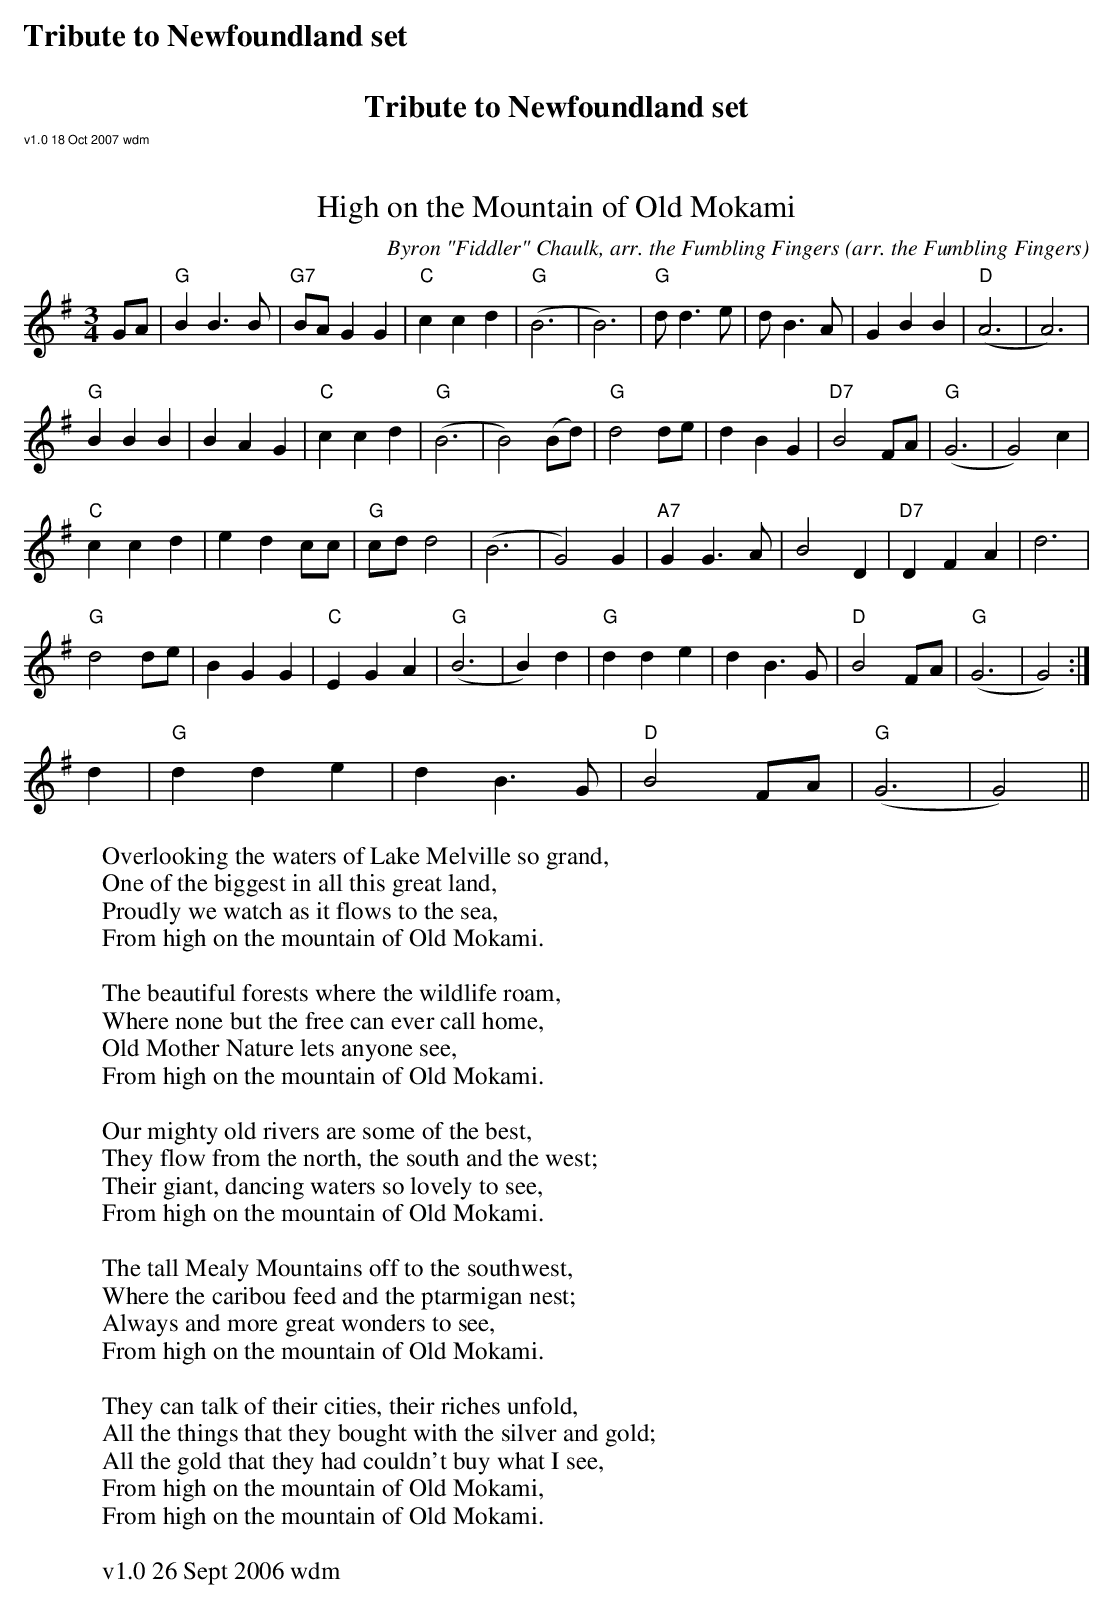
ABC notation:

X:1
T: High on the Mountain of Old Mokami
C: Byron "Fiddler" Chaulk, arr. the Fumbling Fingers
O: arr. the Fumbling Fingers
M: 3/4
L: 1/4
K: Gmaj
G/A/|\
"G"BB>B   |"G7"B/A/ GG|"C"ccd    |("G"B3|B3)       |"G"d/d>e  |d/B>A|GBB        |("D"A3|A3)  |
"G"BBB    |BAG        |"C"ccd    |("G"B3|B2) (B/d/)|"G"d2 d/e/|dBG  |"D7"B2 F/A/|("G"G3|G2) c|
"C"ccd    |ed c/c/    |"G"c/d/ d2|(B3   |G2) G     |"A7"GG>A  |B2D  |"D7"DFA    |d3    |
"G"d2 d/e/|BGG        |"C"EGA    |("G"B3|B)d       |"G"dde    |dB>G |"D"B2F/A/  |("G"G3|G2) :|
d|\
"G"dde    |dB>G       |"D"B2F/A/ |("G"G3|G2)||
W:Overlooking the waters of Lake Melville so grand,
W:One of the biggest in all this great land,
W:Proudly we watch as it flows to the sea,
W:From high on the mountain of Old Mokami.
W:
W:The beautiful forests where the wildlife roam,
W:Where none but the free can ever call home,
W:Old Mother Nature lets anyone see,
W:From high on the mountain of Old Mokami.
W:
W:Our mighty old rivers are some of the best,
W:They flow from the north, the south and the west;
W:Their giant, dancing waters so lovely to see,
W:From high on the mountain of Old Mokami.
W:
W:The tall Mealy Mountains off to the southwest,
W:Where the caribou feed and the ptarmigan nest;
W:Always and more great wonders to see,
W:From high on the mountain of Old Mokami.
W:
W:They can talk of their cities, their riches unfold,
W:All the things that they bought with the silver and gold;
W:All the gold that they had couldn't buy what I see,
W:From high on the mountain of Old Mokami,
W:From high on the mountain of Old Mokami.
W:
W:v1.0 26 Sept 2006 wdm
